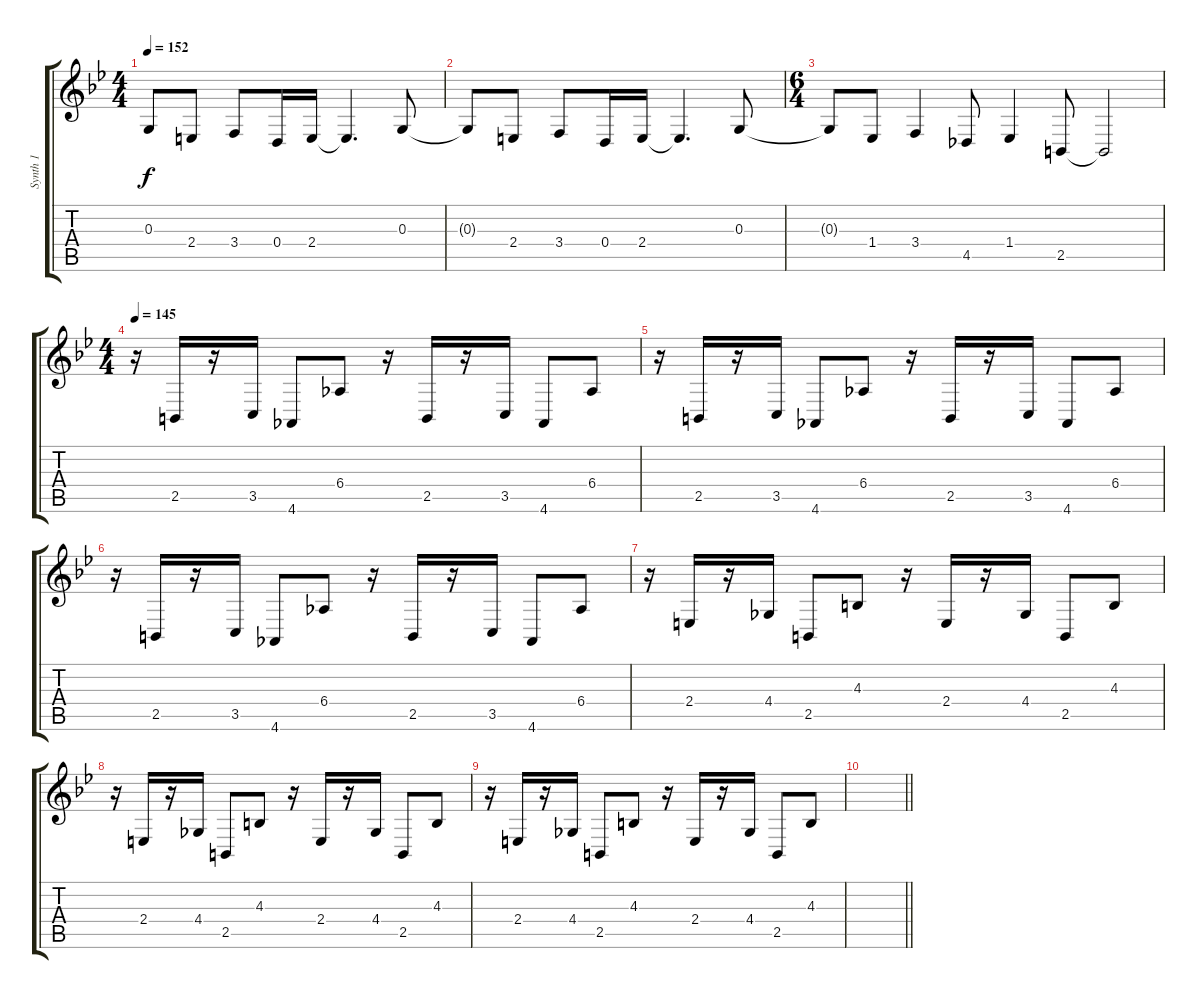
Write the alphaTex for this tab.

\track ("Synth 1" "Synth 1") {instrument lead2sawtooth}
\staff {score tabs}
\tuning (E4 B3 G3 D3 A2 E2) {hide}
\ts (4 4)
\tempo 152
\clef g2
\ks bb
0.3{t}.8{dy f} 2.4.8 3.4.8 0.4.16 2.4.16 2.4{t}.4{d} 0.3.8 |
0.3{t}.8 2.4.8 3.4.8 0.4.16 2.4.16 2.4{t}.4{d} 0.3.8 |
\ts (6 4)
0.3{t}.8 1.4.8 3.4.4 4.5.8 1.4.4 2.5.8 2.5{t}.2 |
\ts (4 4)
\tempo 145
r.16 2.5.16 r.16 3.5.16 4.6.8 6.4.8 r.16 2.5.16 r.16 3.5.16 4.6.8 6.4.8 |
r.16 2.5.16 r.16 3.5.16 4.6.8 6.4.8 r.16 2.5.16 r.16 3.5.16 4.6.8 6.4.8 |
r.16 2.5.16 r.16 3.5.16 4.6.8 6.4.8 r.16 2.5.16 r.16 3.5.16 4.6.8 6.4.8 |
r.16 2.4.16 r.16 4.4.16 2.5.8 4.3.8 r.16 2.4.16 r.16 4.4.16 2.5.8 4.3.8 |
r.16 2.4.16 r.16 4.4.16 2.5.8 4.3.8 r.16 2.4.16 r.16 4.4.16 2.5.8 4.3.8 |
r.16 2.4.16 r.16 4.4.16 2.5.8 4.3.8 r.16 2.4.16 r.16 4.4.16 2.5.8 4.3.8 |
\barLineRight lightlight
